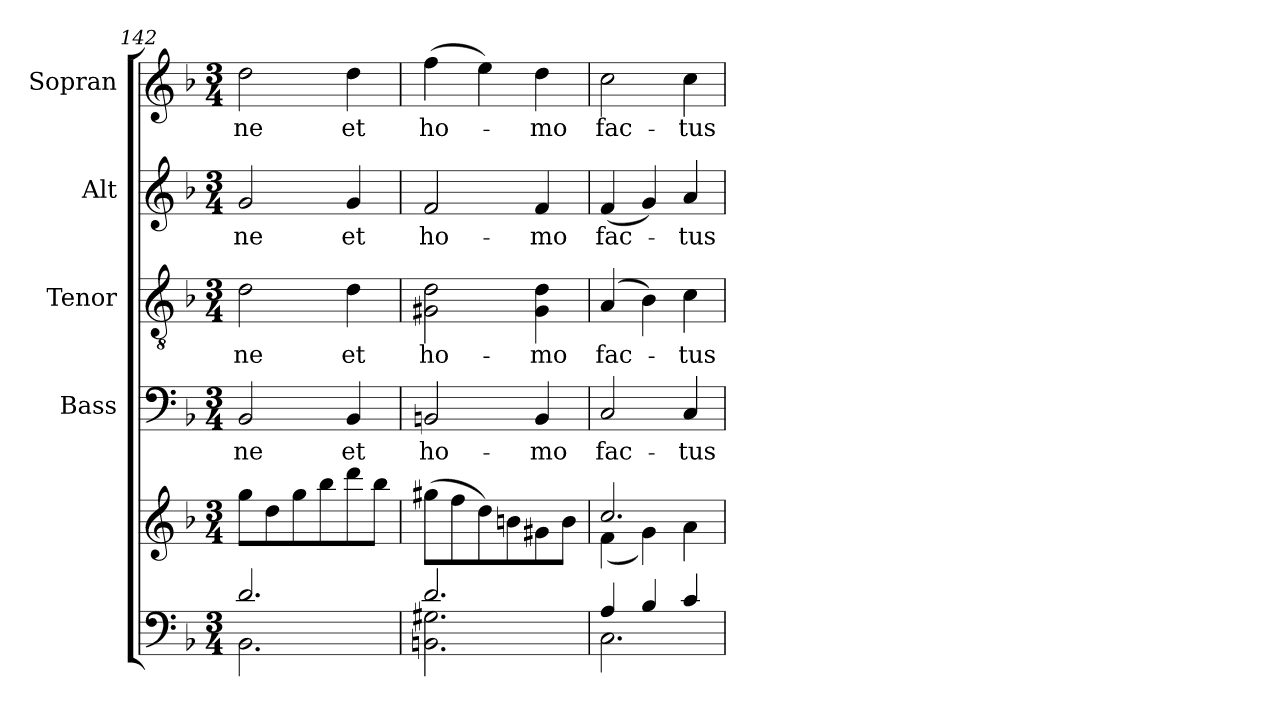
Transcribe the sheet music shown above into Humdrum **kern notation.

**kern	**kern	**kern	**text	**kern	**text	**kern	**text	**kern	**text
*part5	*part5	*part4	*part4	*part3	*part3	*part2	*part2	*part1	*part1
*staff6	*staff5	*staff4	*staff4	*staff3	*staff3	*staff2	*staff2	*staff1	*staff1
*	*	*I"Bass	*	*I"Tenor	*	*I"Alt	*	*I"Sopran	*
*	*	*I'B.	*	*I'T.	*	*I'A.	*	*I'S.	*
*clefF4	*clefG2	*clefF4	*	*clefGv2	*	*clefG2	*	*clefG2	*
*k[b-]	*k[b-]	*k[b-]	*	*k[b-]	*	*k[b-]	*	*k[b-]	*
*F:	*F:	*F:	*	*F:	*	*F:	*	*F:	*
*M3/4	*M3/4	*M3/4	*	*M3/4	*	*M3/4	*	*M3/4	*
=142	=142	=142	=142	=142	=142	=142	=142	=142	=142
*^	*	*	*	*	*	*	*	*	*
!	!	!	!	!LO:LY:b	!	!LO:LY:b	!	!LO:LY:b	!	!LO:LY:b
2.d/	2.BB-\	8gg\L	2BB-/	-ne	2d\	-ne	2g/	-ne	2dd\	-ne
.	.	8dd\	.	.	.	.	.	.	.	.
.	.	8gg\	.	.	.	.	.	.	.	.
.	.	8bb-\	.	.	.	.	.	.	.	.
!	!	!	!	!LO:LY:b	!	!LO:LY:b	!	!LO:LY:b	!	!LO:LY:b
.	.	8ddd\	4BB-/	et	4d\	et	4g/	et	4dd\	et
.	.	8bb-\J	.	.	.	.	.	.	.	.
=143	=143	=143	=143	=143	=143	=143	=143	=143	=143	=143
!	!	!	!	!LO:LY:b	!	!LO:LY:b	!	!LO:LY:b	!	!LO:LY:b
2.d/	2.BBn\ 2.G#X\	(>8gg#X\L	2BBn/	ho-	2G#X\ 2d\	ho-	2f/	ho-	(>4ff\	ho-
.	.	8ff\	.	.	.	.	.	.	.	.
.	.	8dd\)	.	.	.	.	.	.	4ee\)	.
.	.	8bn\	.	.	.	.	.	.	.	.
!	!	!	!	!LO:LY:b	!	!LO:LY:b	!	!LO:LY:b	!	!LO:LY:b
.	.	8g#X\	4BB/	-mo	4G#\ 4d\	-mo	4f/	-mo	4dd\	-mo
.	.	8b\J	.	.	.	.	.	.	.	.
=144	=144	=144	=144	=144	=144	=144	=144	=144	=144	=144
*	*	*^	*	*	*	*	*	*	*	*
!	!	!	!	!	!LO:LY:b	!	!LO:LY:b	!	!LO:LY:b	!	!LO:LY:b
4A/	2.C\	2.cc/	(<4f\	2C/	fac-	(4A/	fac-	(<4f/	fac-	2cc\	fac-
4B-/	.	.	4g\)	.	.	4B-\)	.	4g/)	.	.	.
!	!	!	!	!	!LO:LY:b	!	!LO:LY:b	!	!LO:LY:b	!	!LO:LY:b
4c/	.	.	4a\	4C/	-tus	4c\	-tus	4a/	-tus	4cc\	-tus
*v	*v	*	*	*	*	*	*	*	*	*	*
*	*v	*v	*	*	*	*	*	*	*	*
=	=	=	=	=	=	=	=	=	=
*-	*-	*-	*-	*-	*-	*-	*-	*-	*-
